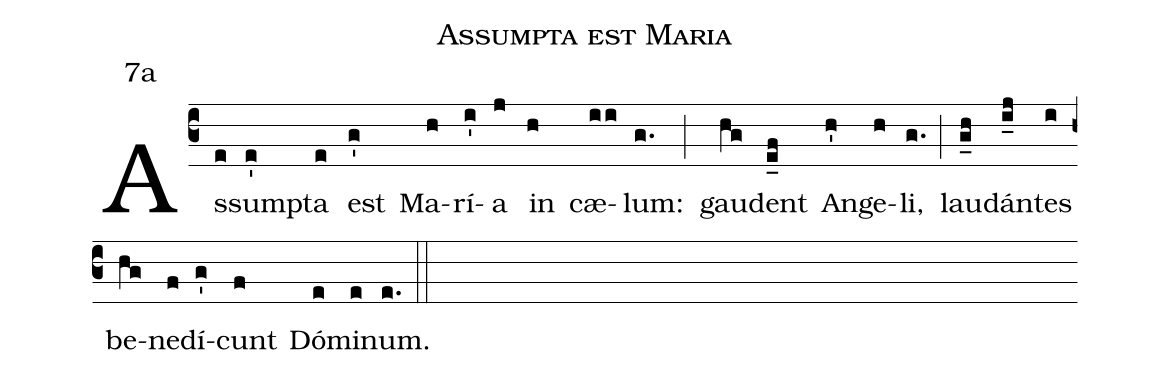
name:Assumpta est Maria;
office-part:Antiphona;
mode:7;
annotation: 7a;
%%
(c3) As(e)sum(e')pta(e) est(g') Ma(h)rí(i')a(j) in(h) cæ(ii)lum:(g.) (;) gau(hg)dent(e_f) An(h')ge(h)li,(g.) (;) lau(g_h)dán(i_j)tes(i) be(hg)ne(f)dí(g')cunt(f) Dó(e)mi(e)num.(e.) (::)
